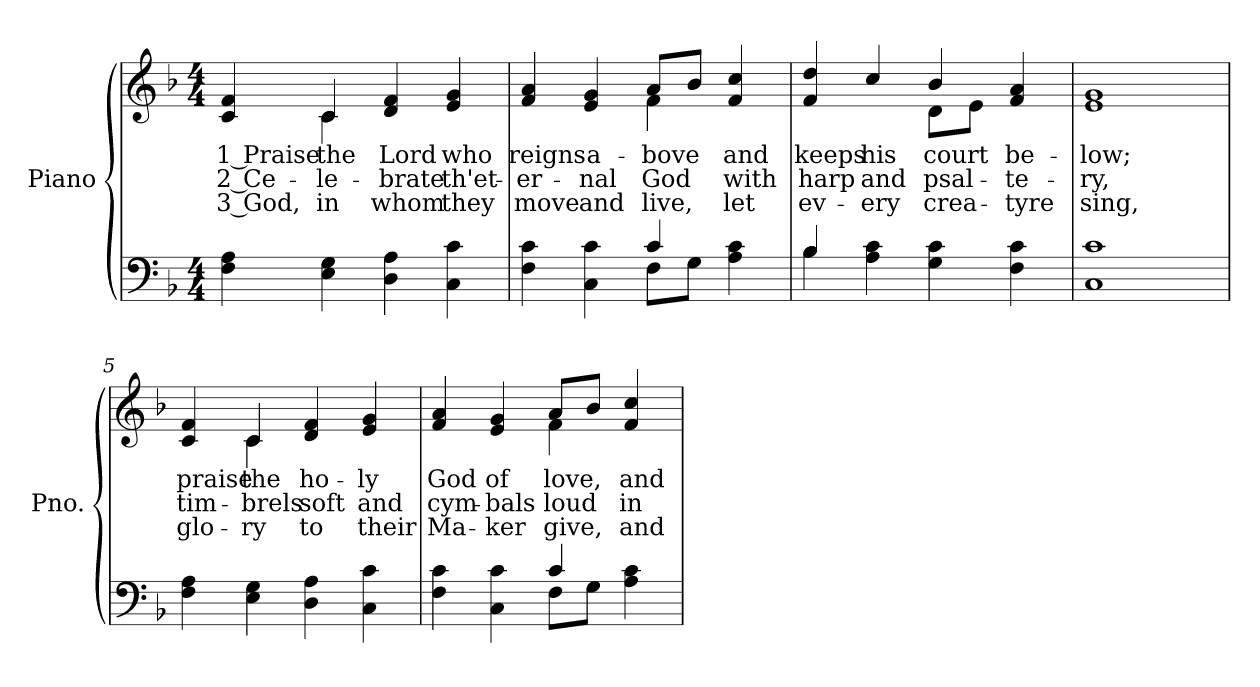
**kern	**kern	**text	**text	**text
*part2	*part1	*part1	*part1	*part1
*staff2	*staff1	*staff1	*staff1	*staff1
*I"Piano	*I"Piano	*	*	*
*I'Pno.	*I'Pno.	*	*	*
!!LO:PB:g=z
*clefF4	*clefG2	*	*	*
*k[b-]	*k[b-]	*	*	*
*F:	*F:	*	*	*
*M4/4	*M4/4	*	*	*
=1	=1	=1	=1	=1
!	!	!LO:LY:b:color=#000000	!LO:LY:b:color=#000000	!LO:LY:b:color=#000000
*	*^	*	*	*
4Fi\ 4Ai	4ci/ 4fi	4ryy	1 Praise	2 Ce-	3 God,
!	!	!	!LO:LY:b:color=#000000	!LO:LY:b:color=#000000	!LO:LY:b:color=#000000
4Ei\ 4Gi	4ci/	4ci\	the	-le-	in
!	!	!	!LO:LY:b:color=#000000	!LO:LY:b:color=#000000	!LO:LY:b:color=#000000
4Di\ 4Ai	4di/ 4fi	2ryy	Lord	-brate	whom
!	!	!	!LO:LY:b:color=#000000	!LO:LY:b:color=#000000	!LO:LY:b:color=#000000
4Ci\ 4ci	4ei/ 4gi	.	who	th'et-	they
=2	=2	=2	=2	=2	=2
*^	*	*	*	*	*
!	!	!	!	!LO:LY:b:color=#000000	!LO:LY:b:color=#000000	!LO:LY:b:color=#000000
4Fi\ 4ci	2ryy	4fi/ 4ai	2ryy	reigns	-er-	move
!	!	!	!	!LO:LY:b:color=#000000	!LO:LY:b:color=#000000	!LO:LY:b:color=#000000
4Ci\ 4ci	.	4ei/ 4gi	.	a-	-nal	and
!	!	!	!	!LO:LY:b:color=#000000	!LO:LY:b:color=#000000	!LO:LY:b:color=#000000
4ci/	8Fi\L	8ai/L	4fi\	-bove	God	live,
.	8Gi\J	8b-i/J	.	.	.	.
!	!	!	!	!LO:LY:b:color=#000000	!LO:LY:b:color=#000000	!LO:LY:b:color=#000000
4Ai\ 4ci	4ryy	4fi/ 4cci	4ryy	and	with	let
=3	=3	=3	=3	=3	=3	=3
!	!	!	!	!LO:LY:b:color=#000000	!LO:LY:b:color=#000000	!LO:LY:b:color=#000000
4B-i/	4B-i\	4fi/ 4ddi	2ryy	keeps	harp	ev-
!	!	!	!	!LO:LY:b:color=#000000	!LO:LY:b:color=#000000	!LO:LY:b:color=#000000
4Ai\ 4ci	2.ryy	4cci/	.	his	and	-ery
!	!	!	!	!LO:LY:b:color=#000000	!LO:LY:b:color=#000000	!LO:LY:b:color=#000000
4Gi\ 4ci	.	4b-i/	8di\L	court	psal-	crea-
.	.	.	8ei\J	.	.	.
!	!	!	!	!LO:LY:b:color=#000000	!LO:LY:b:color=#000000	!LO:LY:b:color=#000000
4Fi\ 4ci	.	4fi/ 4ai	4ryy	be-	-te-	-tyre
*v	*v	*	*	*	*	*
*	*v	*v	*	*	*
=4	=4	=4	=4	=4
*	*^	*	*	*
!	!	!	!LO:LY:b:color=#000000	!LO:LY:b:color=#000000	!LO:LY:b:color=#000000
*	*v	*v	*	*	*
1Ci 1ci	1ei 1gi	-low;	-ry,	sing,
!!LO:LB:g=z
=5	=5	=5	=5	=5
!	!	!LO:LY:b:color=#000000	!LO:LY:b:color=#000000	!LO:LY:b:color=#000000
*	*^	*	*	*
4Fi\ 4Ai	4ci/ 4fi	4ryy	praise	tim-	glo-
!	!	!	!LO:LY:b:color=#000000	!LO:LY:b:color=#000000	!LO:LY:b:color=#000000
4Ei\ 4Gi	4ci/	4ci\	the	-brels	-ry
!	!	!	!LO:LY:b:color=#000000	!LO:LY:b:color=#000000	!LO:LY:b:color=#000000
4Di\ 4Ai	4di/ 4fi	2ryy	ho-	soft	to
!	!	!	!LO:LY:b:color=#000000	!LO:LY:b:color=#000000	!LO:LY:b:color=#000000
4Ci\ 4ci	4ei/ 4gi	.	-ly	and	their
=6	=6	=6	=6	=6	=6
*^	*	*	*	*	*
!	!	!	!	!LO:LY:b:color=#000000	!LO:LY:b:color=#000000	!LO:LY:b:color=#000000
4Fi\ 4ci	2ryy	4fi/ 4ai	2ryy	God	cym-	Ma-
!	!	!	!	!LO:LY:b:color=#000000	!LO:LY:b:color=#000000	!LO:LY:b:color=#000000
4Ci\ 4ci	.	4ei/ 4gi	.	of	-bals	-ker
!	!	!	!	!LO:LY:b:color=#000000	!LO:LY:b:color=#000000	!LO:LY:b:color=#000000
4ci/	8Fi\L	8ai/L	4fi\	love,	loud	give,
.	8Gi\J	8b-i/J	.	.	.	.
!	!	!	!	!LO:LY:b:color=#000000	!LO:LY:b:color=#000000	!LO:LY:b:color=#000000
4Ai\ 4ci	4ryy	4fi/ 4cci	4ryy	and	in	and
*v	*v	*	*	*	*	*
*	*v	*v	*	*	*
=	=	=	=	=
*-	*-	*-	*-	*-
